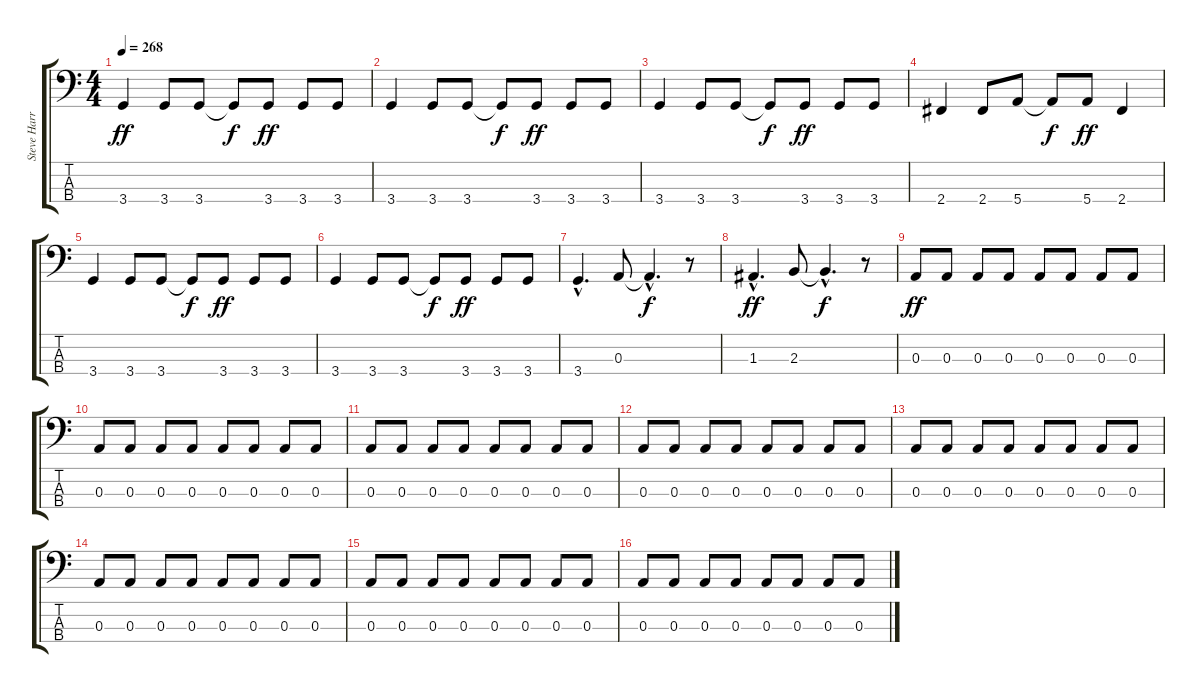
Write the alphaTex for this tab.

\track ("Steve Harris" "Steve Harr") {instrument electricbassfinger}
\staff {score tabs}
\tuning (G2 D2 A1 E1) {hide}
\ts (4 4)
\tempo 268
\clef f4
\ks c
3.4.4{dy ff} 3.4.8 3.4.8 3.4{t}.8{dy f} 3.4.8{dy ff} 3.4.8 3.4.8 |
3.4.4 3.4.8 3.4.8 3.4{t}.8{dy f} 3.4.8{dy ff} 3.4.8 3.4.8 |
3.4.4 3.4.8 3.4.8 3.4{t}.8{dy f} 3.4.8{dy ff} 3.4.8 3.4.8 |
2.4.4 2.4.8 5.4.8 5.4{t}.8{dy f} 5.4.8{dy ff} 2.4.4 |
3.4.4 3.4.8 3.4.8 3.4{t}.8{dy f} 3.4.8{dy ff} 3.4.8 3.4.8 |
3.4.4 3.4.8 3.4.8 3.4{t}.8{dy f} 3.4.8{dy ff} 3.4.8 3.4.8 |
3.4{hac}.4{d} 0.3.8 0.3{hac t}.4{d dy f} r.8 |
1.3{hac}.4{d dy ff} 2.3.8 2.3{hac t}.4{d dy f} r.8 |
0.3.8{dy ff} 0.3.8 0.3.8 0.3.8 0.3.8 0.3.8 0.3.8 0.3.8 |
0.3.8 0.3.8 0.3.8 0.3.8 0.3.8 0.3.8 0.3.8 0.3.8 |
0.3.8 0.3.8 0.3.8 0.3.8 0.3.8 0.3.8 0.3.8 0.3.8 |
0.3.8 0.3.8 0.3.8 0.3.8 0.3.8 0.3.8 0.3.8 0.3.8 |
0.3.8 0.3.8 0.3.8 0.3.8 0.3.8 0.3.8 0.3.8 0.3.8 |
0.3.8 0.3.8 0.3.8 0.3.8 0.3.8 0.3.8 0.3.8 0.3.8 |
0.3.8 0.3.8 0.3.8 0.3.8 0.3.8 0.3.8 0.3.8 0.3.8 |
0.3.8 0.3.8 0.3.8 0.3.8 0.3.8 0.3.8 0.3.8 0.3.8
